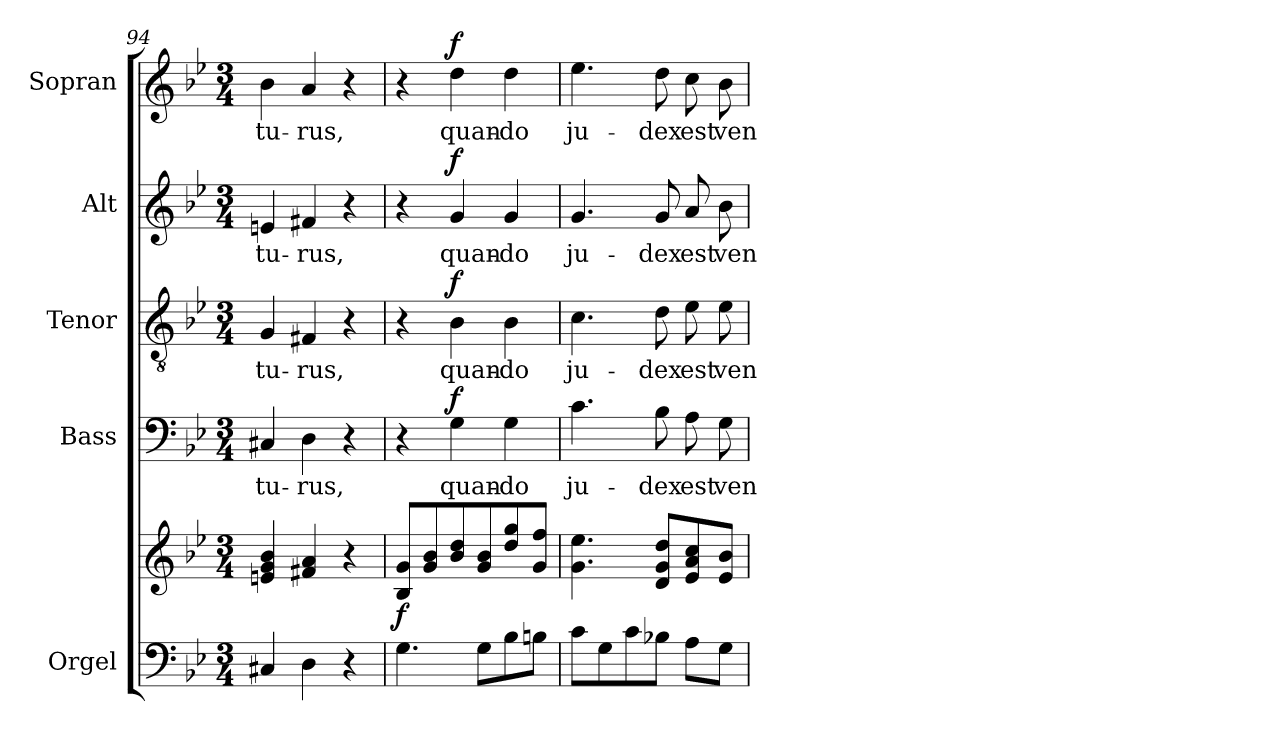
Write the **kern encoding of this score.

**kern	**kern	**dynam	**kern	**text	**dynam	**kern	**text	**dynam	**kern	**text	**dynam	**kern	**text	**dynam
*part5	*part5	*part5	*part4	*part4	*part4	*part3	*part3	*part3	*part2	*part2	*part2	*part1	*part1	*part1
*staff6	*staff5	*staff5/6	*staff4	*staff4	*staff4	*staff3	*staff3	*staff3	*staff2	*staff2	*staff2	*staff1	*staff1	*staff1
*I"Orgel	*	*	*I"Bass	*	*	*I"Tenor	*	*	*I"Alt	*	*	*I"Sopran	*	*
*I'Org.	*	*	*I'B.	*	*	*I'T.	*	*	*I'A.	*	*	*I'S.	*	*
*clefF4	*clefG2	*	*clefF4	*	*	*clefGv2	*	*	*clefG2	*	*	*clefG2	*	*
*k[b-e-]	*k[b-e-]	*	*k[b-e-]	*	*	*k[b-e-]	*	*	*k[b-e-]	*	*	*k[b-e-]	*	*
*B-:	*B-:	*	*B-:	*	*	*B-:	*	*	*B-:	*	*	*B-:	*	*
*M3/4	*M3/4	*	*M3/4	*	*	*M3/4	*	*	*M3/4	*	*	*M3/4	*	*
=94	=94	=94	=94	=94	=94	=94	=94	=94	=94	=94	=94	=94	=94	=94
!	!	!	!	!LO:LY:b	!	!	!LO:LY:b	!	!	!LO:LY:b	!	!	!LO:LY:b	!
4C#X/	4en/ 4g/ 4b-/	.	4C#X/	-tu-	.	4G/	-tu-	.	4en/	-tu-	.	4b-\	-tu-	.
!	!	!	!	!LO:LY:b	!	!	!LO:LY:b	!	!	!LO:LY:b	!	!	!LO:LY:b	!
4D\	4f#X/ 4a/	.	4D\	-rus,	.	4F#X/	-rus,	.	4f#X/	-rus,	.	4a/	-rus,	.
4r	4r	.	4r	.	.	4r	.	.	4r	.	.	4r	.	.
=95	=95	=95	=95	=95	=95	=95	=95	=95	=95	=95	=95	=95	=95	=95
!	!	!LO:DY:b	!	!	!	!	!	!	!	!	!	!	!	!
4.G\	8B-/ 8g/L	f	4r	.	.	4r	.	.	4r	.	.	4r	.	.
.	8g/ 8b-/	.	.	.	.	.	.	.	.	.	.	.	.	.
!	!	!	!	!LO:LY:b	!LO:DY:a	!	!LO:LY:b	!LO:DY:a	!	!LO:LY:b	!LO:DY:a	!	!LO:LY:b	!LO:DY:a
.	8b-/ 8dd/	.	4G\	quan-	f	4B-\	quan-	f	4g/	quan-	f	4dd\	quan-	f
8G\L	8g/ 8b-/	.	.	.	.	.	.	.	.	.	.	.	.	.
!	!	!	!	!LO:LY:b	!	!	!LO:LY:b	!	!	!LO:LY:b	!	!	!LO:LY:b	!
8B-\	8dd/ 8gg/	.	4G\	-do	.	4B-\	-do	.	4g/	-do	.	4dd\	-do	.
8Bn\J	8g/ 8ff/J	.	.	.	.	.	.	.	.	.	.	.	.	.
=96	=96	=96	=96	=96	=96	=96	=96	=96	=96	=96	=96	=96	=96	=96
!	!	!	!	!LO:LY:b	!	!	!LO:LY:b	!	!	!LO:LY:b	!	!	!LO:LY:b	!
8c\L	4.g\ 4.ee-\	.	4.c\	ju-	.	4.c\	ju-	.	4.g/	ju-	.	4.ee-\	ju-	.
8G\	.	.	.	.	.	.	.	.	.	.	.	.	.	.
8c\	.	.	.	.	.	.	.	.	.	.	.	.	.	.
!	!	!	!	!LO:LY:b	!	!	!LO:LY:b	!	!	!LO:LY:b	!	!	!LO:LY:b	!
8B-X\J	8d/ 8g/ 8dd/L	.	8B-\	-dex	.	8d\	-dex	.	8g/	-dex	.	8dd\	-dex	.
!	!	!	!	!LO:LY:b	!	!	!LO:LY:b	!	!	!LO:LY:b	!	!	!LO:LY:b	!
8A\L	8e-/ 8a/ 8cc/	.	8A\	est	.	8e-\	est	.	8a/	est	.	8cc\	est	.
!	!	!	!	!LO:LY:b	!	!	!LO:LY:b	!	!	!LO:LY:b	!	!	!LO:LY:b	!
8G\J	8e-/ 8b-/J	.	8G\	ven-	.	8e-\	ven-	.	8b-\	ven-	.	8b-\	ven-	.
=	=	=	=	=	=	=	=	=	=	=	=	=	=	=
*-	*-	*-	*-	*-	*-	*-	*-	*-	*-	*-	*-	*-	*-	*-
